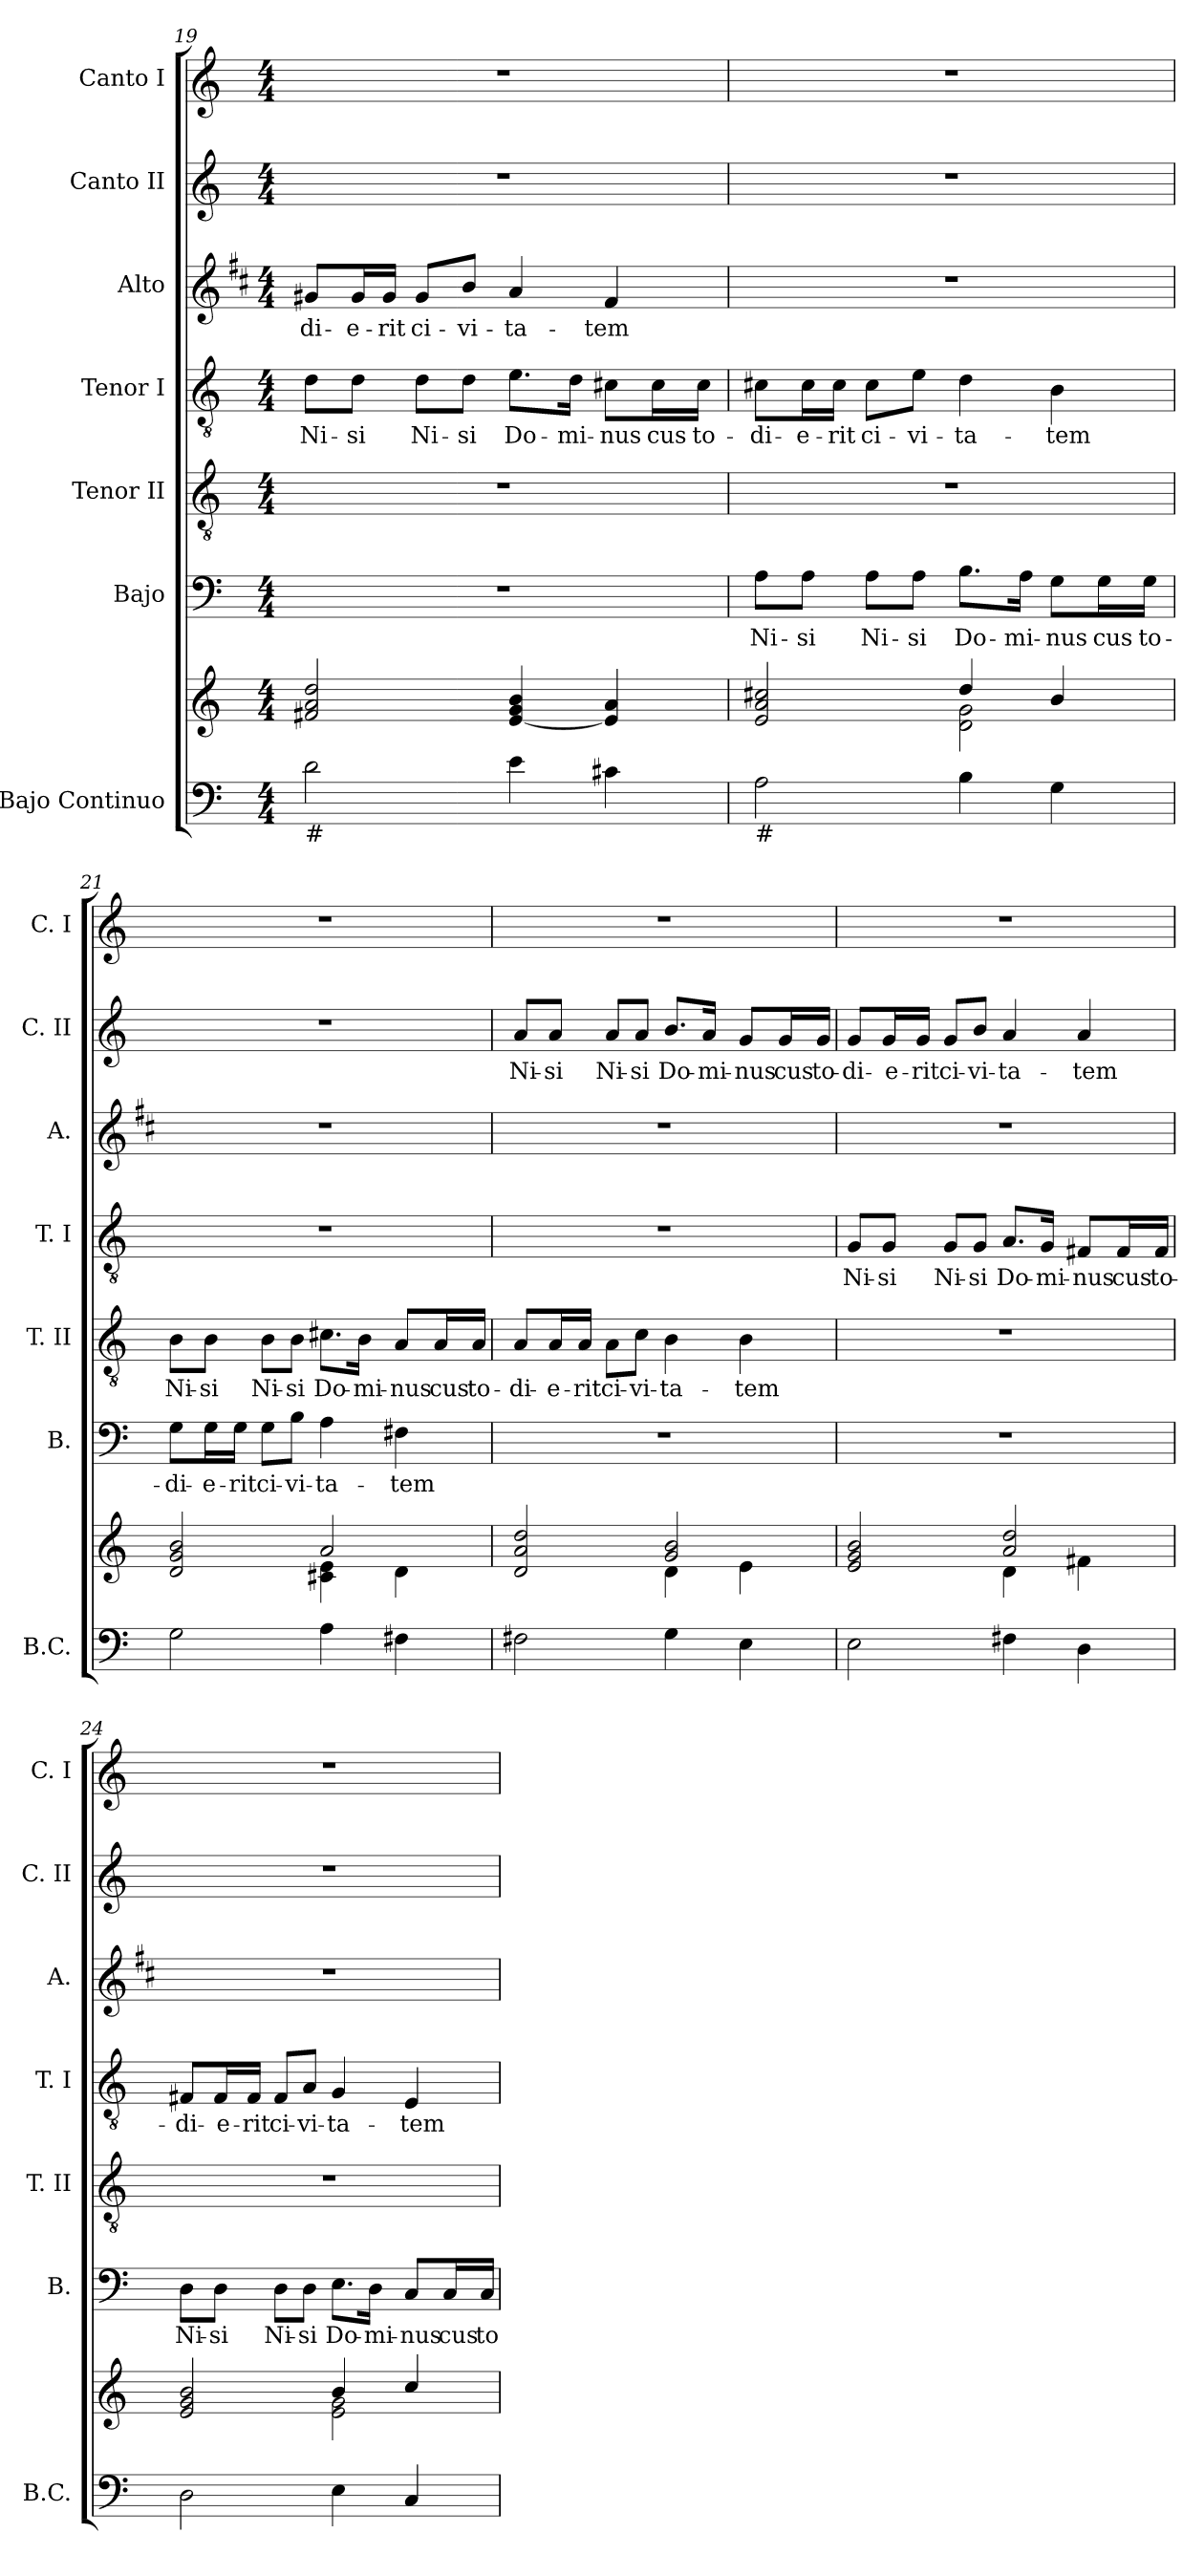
**kern	**kern	**kern	**text	**kern	**text	**kern	**text	**kern	**text	**kern	**text	**kern
*part7	*part7	*part6	*part6	*part5	*part5	*part4	*part4	*part3	*part3	*part2	*part2	*part1
*staff8	*staff7	*staff6	*staff6	*staff5	*staff5	*staff4	*staff4	*staff3	*staff3	*staff2	*staff2	*staff1
*I"Bajo Continuo	*	*I"Bajo	*	*I"Tenor II	*	*I"Tenor I	*	*I"Alto	*	*I"Canto II	*	*I"Canto I
*I'B.C.	*	*I'B.	*	*I'T. II	*	*I'T. I	*	*I'A.	*	*I'C. II	*	*I'C. I
*clefF4	*clefG2	*clefF4	*	*clefGv2	*	*clefGv2	*	*clefG2	*	*clefG2	*	*clefG2
*	*	*	*	*ITrd7c12	*	*ITrd7c12	*	*ITrd1c2	*	*	*	*
*k[]	*k[]	*k[]	*	*k[]	*	*k[]	*	*k[]	*	*k[]	*	*k[]
*M4/4	*M4/4	*M4/4	*	*M4/4	*	*M4/4	*	*M4/4	*	*M4/4	*	*M4/4
=19	=19	=19	=19	=19	=19	=19	=19	=19	=19	=19	=19	=19
!LO:TX:b:t=#	!	!	!	!	!	!	!	!	!	!	!	!
2d\	2f#X/ 2a/ 2dd/	1r	.	1r	.	8D\L	Ni-	8f#X/L	-di-	1r	.	1r
.	.	.	.	.	.	8D\J	-si	16f#/L	-e-	.	.	.
.	.	.	.	.	.	.	.	16f#/JJ	-rit	.	.	.
.	.	.	.	.	.	8D\L	Ni-	8f#/L	ci-	.	.	.
.	.	.	.	.	.	8D\J	-si	8a/J	-vi-	.	.	.
4e\	[4e/ 4g/ 4b/	.	.	.	.	8.E\L	Do-	4g/	-ta-	.	.	.
.	.	.	.	.	.	16D\Jk	-mi-	.	.	.	.	.
4c#X\	4e/] 4a/	.	.	.	.	8C#X\L	-nus	4e/	-tem	.	.	.
.	.	.	.	.	.	16C#\L	cus	.	.	.	.	.
.	.	.	.	.	.	16C#\JJ	to-	.	.	.	.	.
=20	=20	=20	=20	=20	=20	=20	=20	=20	=20	=20	=20	=20
*	*^	*	*	*	*	*	*	*	*	*	*	*
!LO:TX:b:t=#	!	!	!	!	!	!	!	!	!	!	!	!	!
2A\	2e/ 2a/ 2cc#X/	2ryy	8A\L	Ni-	1r	.	8C#X\L	-di-	1r	.	1r	.	1r
.	.	.	8A\J	-si	.	.	16C#\L	-e-	.	.	.	.	.
.	.	.	.	.	.	.	16C#\JJ	-rit	.	.	.	.	.
.	.	.	8A\L	Ni-	.	.	8C#\L	ci-	.	.	.	.	.
.	.	.	8A\J	-si	.	.	8E\J	-vi-	.	.	.	.	.
4B\	4dd/	2d\ 2g\	8.B\L	Do-	.	.	4D\	-ta-	.	.	.	.	.
.	.	.	16A\Jk	-mi-	.	.	.	.	.	.	.	.	.
4G\	4b/	.	8G\L	-nus	.	.	4BB\	-tem	.	.	.	.	.
.	.	.	16G\L	cus	.	.	.	.	.	.	.	.	.
.	.	.	16G\JJ	to-	.	.	.	.	.	.	.	.	.
!!LO:PB:g=z
=21	=21	=21	=21	=21	=21	=21	=21	=21	=21	=21	=21	=21	=21
2G\	2d/ 2g/ 2b/	2ryy	8G\L	-di-	8BB\L	Ni-	1r	.	1r	.	1r	.	1r
.	.	.	16G\L	-e-	8BB\J	-si	.	.	.	.	.	.	.
.	.	.	16G\JJ	-rit	.	.	.	.	.	.	.	.	.
.	.	.	8G\L	ci-	8BB\L	Ni-	.	.	.	.	.	.	.
.	.	.	8B\J	-vi-	8BB\J	-si	.	.	.	.	.	.	.
4A\	2a/	4c#X\ 4e\	4A\	-ta-	8.C#X\L	Do-	.	.	.	.	.	.	.
.	.	.	.	.	16BB\Jk	-mi-	.	.	.	.	.	.	.
4F#X\	.	4d\	4F#X\	-tem	8AA/L	-nus	.	.	.	.	.	.	.
.	.	.	.	.	16AA/L	cus	.	.	.	.	.	.	.
.	.	.	.	.	16AA/JJ	to-	.	.	.	.	.	.	.
=22	=22	=22	=22	=22	=22	=22	=22	=22	=22	=22	=22	=22	=22
2F#X\	2d/ 2a/ 2dd/	2ryy	1r	.	8AA/L	-di-	1r	.	1r	.	8a/L	Ni-	1r
.	.	.	.	.	16AA/L	-e-	.	.	.	.	8a/J	-si	.
.	.	.	.	.	16AA/JJ	-rit	.	.	.	.	.	.	.
.	.	.	.	.	8AA\L	ci-	.	.	.	.	8a/L	Ni-	.
.	.	.	.	.	8C\J	-vi-	.	.	.	.	8a/J	-si	.
4G\	2g/ 2b/	4d\	.	.	4BB\	-ta-	.	.	.	.	8.b/L	Do-	.
.	.	.	.	.	.	.	.	.	.	.	16a/Jk	-mi-	.
4E\	.	4e\	.	.	4BB\	-tem	.	.	.	.	8g/L	-nus	.
.	.	.	.	.	.	.	.	.	.	.	16g/L	cus	.
.	.	.	.	.	.	.	.	.	.	.	16g/JJ	to-	.
=23	=23	=23	=23	=23	=23	=23	=23	=23	=23	=23	=23	=23	=23
2E\	2e/ 2g/ 2b/	2ryy	1r	.	1r	.	8GG/L	Ni-	1r	.	8g/L	-di-	1r
.	.	.	.	.	.	.	8GG/J	-si	.	.	16g/L	-e-	.
.	.	.	.	.	.	.	.	.	.	.	16g/JJ	-rit	.
.	.	.	.	.	.	.	8GG/L	Ni-	.	.	8g/L	ci-	.
.	.	.	.	.	.	.	8GG/J	-si	.	.	8b/J	-vi-	.
4F#X\	2a/ 2dd/	4d\	.	.	.	.	8.AA/L	Do-	.	.	4a/	-ta-	.
.	.	.	.	.	.	.	16GG/Jk	-mi-	.	.	.	.	.
4D\	.	4f#X\	.	.	.	.	8FF#X/L	-nus	.	.	4a/	-tem	.
.	.	.	.	.	.	.	16FF#/L	cus	.	.	.	.	.
.	.	.	.	.	.	.	16FF#/JJ	to-	.	.	.	.	.
!!LO:LB:g=z
=24	=24	=24	=24	=24	=24	=24	=24	=24	=24	=24	=24	=24	=24
2D\	2e/ 2g/ 2b/	2ryy	8D\L	Ni-	1r	.	8FF#X/L	-di-	1r	.	1r	.	1r
.	.	.	8D\J	-si	.	.	16FF#/L	-e-	.	.	.	.	.
.	.	.	.	.	.	.	16FF#/JJ	-rit	.	.	.	.	.
.	.	.	8D\L	Ni-	.	.	8FF#/L	ci-	.	.	.	.	.
.	.	.	8D\J	-si	.	.	8AA/J	-vi-	.	.	.	.	.
4E\	4b/	2e\ 2g\	8.E\L	Do-	.	.	4GG/	-ta-	.	.	.	.	.
.	.	.	16D\Jk	-mi-	.	.	.	.	.	.	.	.	.
4C/	4cc/	.	8C/L	-nus	.	.	4EE/	-tem	.	.	.	.	.
.	.	.	16C/L	cus	.	.	.	.	.	.	.	.	.
.	.	.	16C/JJ	to-	.	.	.	.	.	.	.	.	.
*	*v	*v	*	*	*	*	*	*	*	*	*	*	*
=	=	=	=	=	=	=	=	=	=	=	=	=
*-	*-	*-	*-	*-	*-	*-	*-	*-	*-	*-	*-	*-
